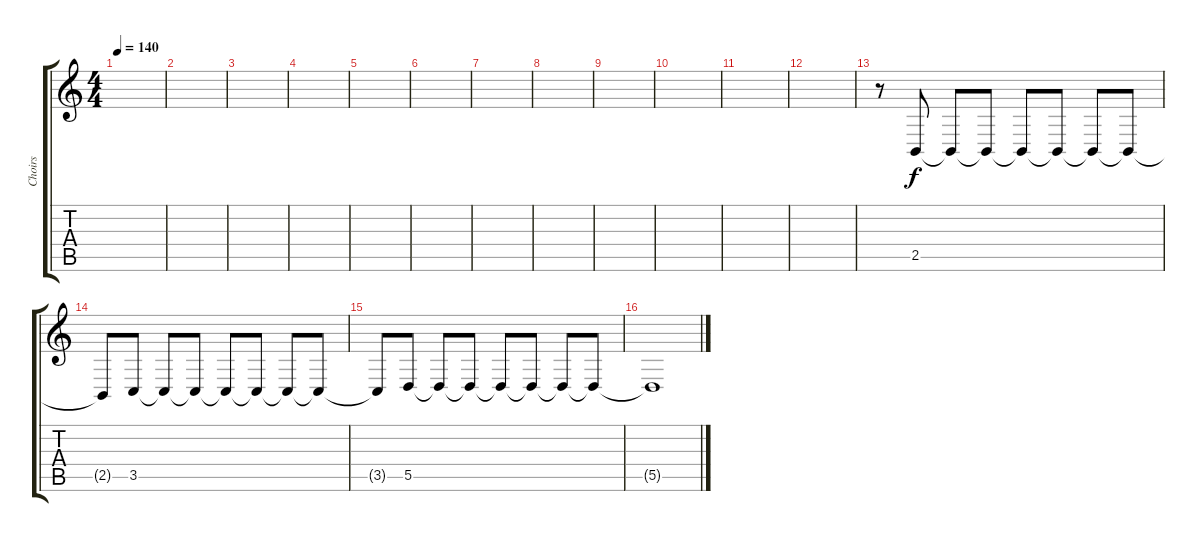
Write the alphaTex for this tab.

\track ("Choirs" "Choirs") {instrument choiraahs}
\staff {score tabs}
\tuning (E4 B3 G3 D3 A2 E2) {hide}
\ts (4 4)
\tempo 140
\clef g2
\ks c
|
|
|
|
|
|
|
|
|
|
|
|
r.8 2.5.8 2.5{t}.8 2.5{t}.8 2.5{t}.8 2.5{t}.8 2.5{t}.8 2.5{t}.8 |
2.5{t}.8 3.5.8 3.5{t}.8 3.5{t}.8 3.5{t}.8 3.5{t}.8 3.5{t}.8 3.5{t}.8 |
3.5{t}.8 5.5.8 5.5{t}.8 5.5{t}.8 5.5{t}.8 5.5{t}.8 5.5{t}.8 5.5{t}.8 |
5.5{t}.1
